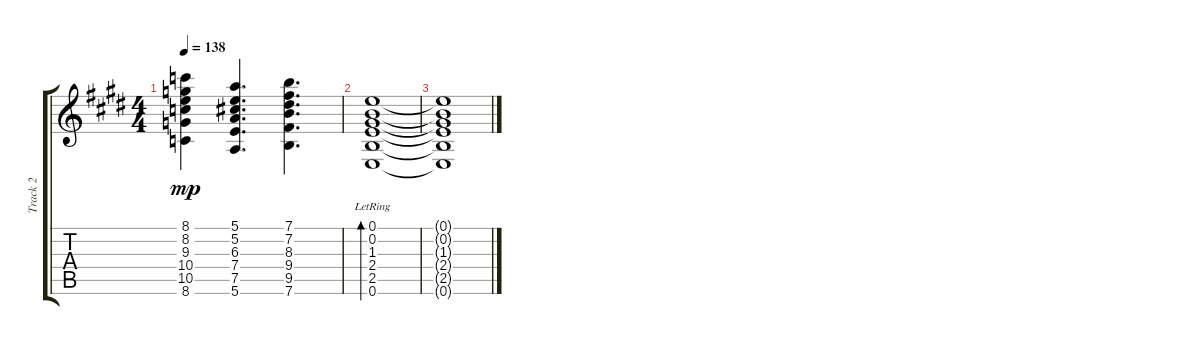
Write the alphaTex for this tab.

\track ("Track 2" "Track 2") {instrument acousticguitarnylon}
\staff {score tabs}
\tuning (E4 B3 G3 D3 A2 E2) {hide}
\ts (4 4)
\tempo 138
\clef g2
\ks e
(8.1{t} 8.2{t} 9.3{t} 10.4{t} 10.5{t} 8.6{t}).4{dy mp} (5.1 5.2 6.3 7.4 7.5 5.6).4{d} (7.1 7.2 8.3 9.4 9.5 7.6).4{d} |
(0.1{lr} 0.2{lr} 1.3{lr} 2.4{lr} 2.5{lr} 0.6{lr}).1{bd 240} |
(0.1{t} 0.2{t} 1.3{t} 2.4{t} 2.5{t} 0.6{t}).1
